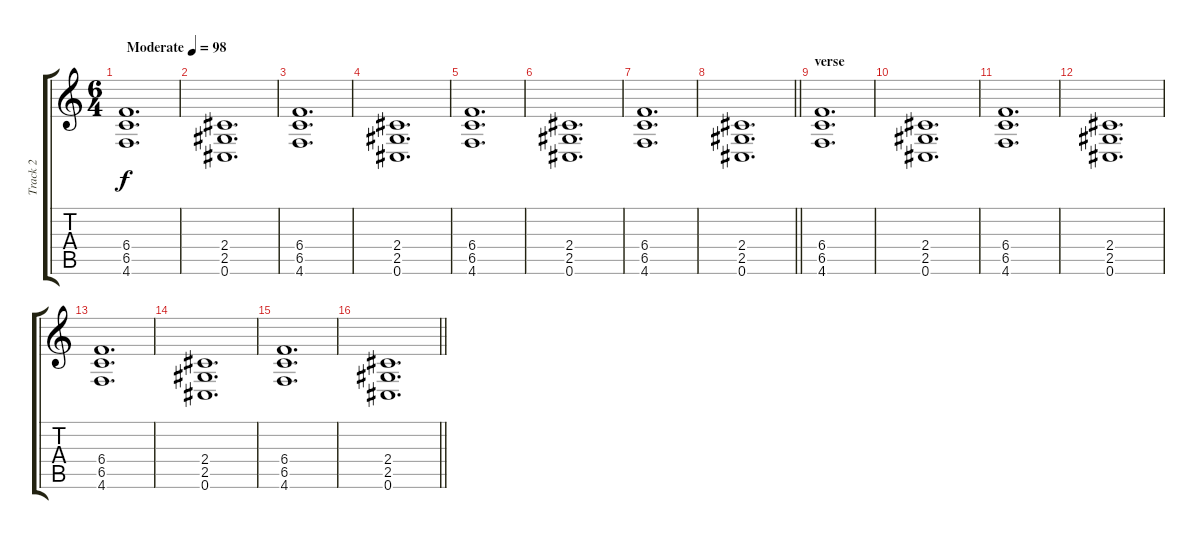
\track ("Track 2" "Track 2") {instrument distortionguitar}
\staff {score tabs}
\tuning (Db4 Ab3 E3 B2 Gb2 Db2) {hide}
\ts (6 4)
\tempo (98 "Moderate")
\clef g2
\ks c
(6.4 6.5 4.6).1{d dy f instrument distortionguitar} |
(2.4 2.5 0.6).1{d} |
(6.4 6.5 4.6).1{d} |
(2.4 2.5 0.6).1{d} |
(6.4 6.5 4.6).1{d} |
(2.4 2.5 0.6).1{d} |
(6.4 6.5 4.6).1{d} |
\barLineRight lightlight
(2.4 2.5 0.6).1{d} |
\section ("" "verse ")
(6.4 6.5 4.6).1{d} |
(2.4 2.5 0.6).1{d} |
(6.4 6.5 4.6).1{d} |
(2.4 2.5 0.6).1{d} |
(6.4 6.5 4.6).1{d} |
(2.4 2.5 0.6).1{d} |
(6.4 6.5 4.6).1{d} |
\barLineRight lightlight
(2.4 2.5 0.6).1{d}
